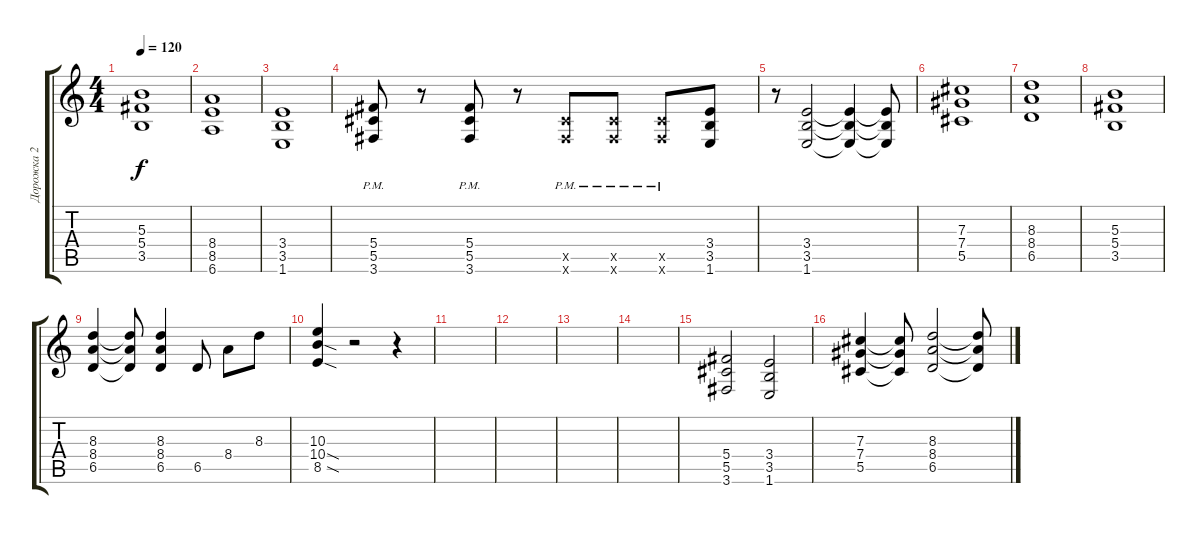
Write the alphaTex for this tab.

\track ("Дорожка 2" "Дорожка 2") {instrument distortionguitar}
\staff {score tabs}
\tuning (Eb4 Bb3 Gb3 Db3 Ab2 Eb2) {hide}
\ts (4 4)
\tempo 120
\clef g2
\ks c
(5.3{t} 5.4{t} 3.5{t}).1{dy f} |
(8.4 8.5 6.6).1 |
(3.4 3.5 1.6).1 |
(5.4 5.5 3.6{pm}).8 r.8 (5.4 5.5 3.6{pm}).8 r.8 (5.5{pm x} 3.6{x}).8 (5.5{pm x} 3.6{x}).8 (5.5{pm x} 3.6{x}).8 (3.4 3.5 1.6).8 |
r.8 (3.4 3.5 1.6).2 (3.4{t} 3.5{t} 1.6{t}).4 (3.4{t} 3.5{t} 1.6{t}).8 |
(7.3 7.4 5.5).1 |
(8.3 8.4 6.5).1 |
(5.3 5.4 3.5).1 |
(8.3 8.4 6.5).4 (8.3{t} 8.4{t} 6.5{t}).8 (8.3 8.4 6.5).4 6.5.8 8.4.8 8.3.8 |
(10.3 10.4{sod} 8.5{sod}).4 r.2 r.4 |
|
|
|
|
(5.4 5.5 3.6).2 (3.4 3.5 1.6).2 |
(7.3 7.4 5.5).4 (7.3{t} 7.4{t} 5.5{t}).8 (8.3 8.4 6.5).2 (8.3{t} 8.4{t} 6.5{t}).8
